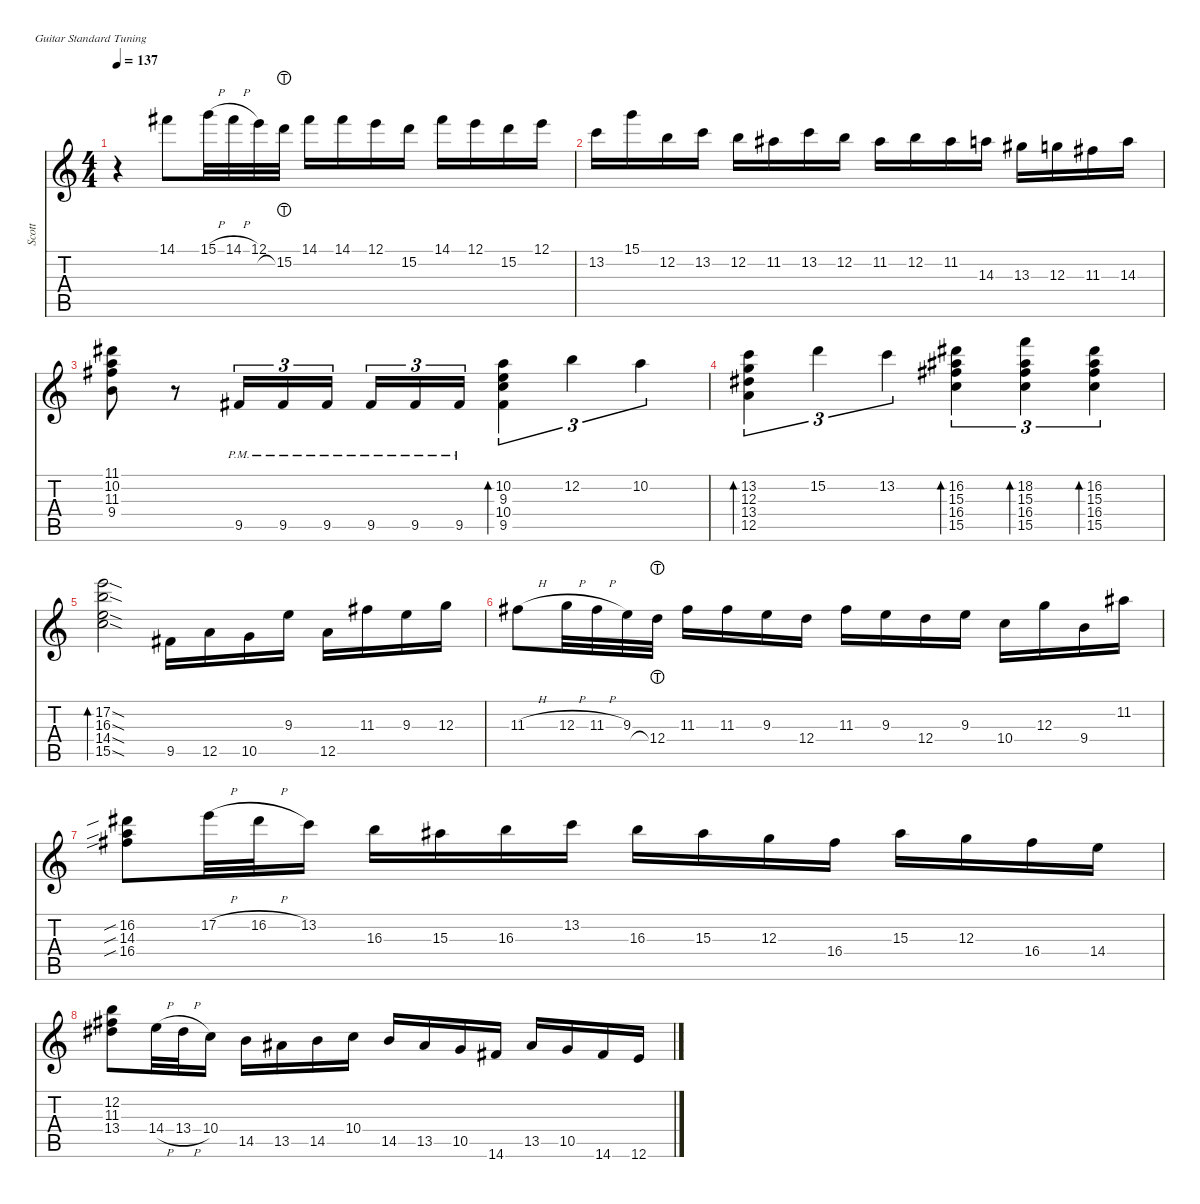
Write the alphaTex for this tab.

\defaultSystemsLayout 4
\hideDynamics
\bracketExtendMode nobrackets
\otherSystemsTrackNameOrientation horizontal
\track ("Nylon Guitar" "Scott") {instrument acousticguitarnylon}
\staff {score tabs}
\tuning (E4 B3 G3 D3 A2 E2)
\ts (4 4)
\scale
0.995911
\tempo 137
\accidentals auto
\clef g2
\ottava regular
\simile none
\ks c
r.4{dy mf beam Down} 14.1{acc #}.8{beam Down} 15.1{h}.32{beam Down} 14.1{h acc #}.32{beam Down} 12.1.32{beam Down} 15.2{lht}.32{beam Down} 14.1{acc #}.16{beam Down} 14.1{acc #}.16{beam Down} 12.1.16{beam Down} 15.2.16{beam Down} 14.1{acc #}.16{beam Down} 12.1.16{beam Down} 15.2.16{beam Down} 12.1.16{beam Down} |
\scale
1.00409 13.2.16{beam Down} 15.1.16{beam Down} 12.2.16{beam Down} 13.2.16{beam Down} 12.2.16{beam Down} 11.2{acc #}.16{beam Down} 13.2.16{beam Down} 12.2.16{beam Down} 11.2{acc #}.16{beam Down} 12.2.16{beam Down} 11.2{acc #}.16{beam Down} 14.3.16{beam Down} 13.3{acc #}.16{beam Down} 12.3.16{beam Down} 11.3{acc #}.16{beam Down} 14.3.16{beam Down} |
\scale
1.0138 (9.4 11.3{acc #} 10.2 11.1{acc #}).8{beam Down} r.8{beam Down} 9.5{pm acc #}.16{tu (3 2) beam Up} 9.5{pm acc #}.16{tu (3 2) beam Up} 9.5{pm acc #}.16{tu (3 2) beam Up} 9.5{pm acc #}.16{tu (3 2) beam Up} 9.5{pm acc #}.16{tu (3 2) beam Up} 9.5{pm acc #}.16{tu (3 2) beam Up} (9.5{acc #} 10.4 9.3 10.2).4{tu (3 2) bd 149 beam Down} 12.2.4{tu (3 2) beam Down} 10.2.4{tu (3 2) beam Down} |
\scale
0.986201 (12.5 13.4{acc #} 12.3 13.2).4{tu (3 2) bd 149 beam Down} 15.2.4{tu (3 2) beam Down} 13.2.4{tu (3 2) beam Down} (15.5 16.4{acc #} 15.3{acc #} 16.2{acc #}).4{tu (3 2) bd 149 beam Down} (15.5 16.4{acc #} 15.3{acc #} 18.2).4{tu (3 2) bd 149 beam Down} (15.5 16.4{acc #} 15.3{acc #} 16.2{acc #}).4{tu (3 2) bd 149 beam Down} |
\scale
0.971901 (15.5{sod} 14.4{sod} 16.3{sod} 17.2{sod}).2{bd 148 beam Down} 9.5{acc #}.16{beam Down} 12.5.16{beam Down} 10.5.16{beam Down} 9.3.16{beam Down} 12.5.16{beam Down} 11.3{acc #}.16{beam Down} 9.3.16{beam Down} 12.3.16{beam Down} |
\scale
1.0281 11.3{h acc #}.8{beam Down} 12.3{h}.32{beam Down} 11.3{h acc #}.32{beam Down} 9.3.32{beam Down} 12.4{lht}.32{beam Down} 11.3{acc #}.16{beam Down} 11.3{acc #}.16{beam Down} 9.3.16{beam Down} 12.4.16{beam Down} 11.3{acc #}.16{beam Down} 9.3.16{beam Down} 12.4.16{beam Down} 9.3.16{beam Down} 10.4.16{beam Down} 12.3.16{beam Down} 9.4.16{beam Down} 11.2{acc #}.16{beam Down} |
\scale
0.979496 (16.4{sib acc #} 14.3{sib} 16.2{sib acc #}).8{beam Down} 17.2{h}.32{beam Down} 16.2{h acc #}.32{beam Down} 13.2.16{beam Down} 16.3.16{beam Down} 15.3{acc #}.16{beam Down} 16.3.16{beam Down} 13.2.16{beam Down} 16.3.16{beam Down} 15.3{acc #}.16{beam Down} 12.3.16{beam Down} 16.4{acc #}.16{beam Down} 15.3{acc #}.16{beam Down} 12.3.16{beam Down} 16.4{acc #}.16{beam Down} 14.4.16{beam Down} |
\scale
1.0205 (13.4{acc #} 11.3{acc #} 12.2).8{beam Down} 14.4{h}.32{beam Down} 13.4{h acc #}.32{beam Down} 10.4.16{beam Down} 14.5.16{beam Down} 13.5{acc #}.16{beam Down} 14.5.16{beam Down} 10.4.16{beam Down} 14.5.16{beam Up} 13.5{acc #}.16{beam Up} 10.5.16{beam Up} 14.6{acc #}.16{beam Up} 13.5{acc #}.16{beam Up} 10.5.16{beam Up} 14.6{acc #}.16{beam Up} 12.6.16{beam Up}
